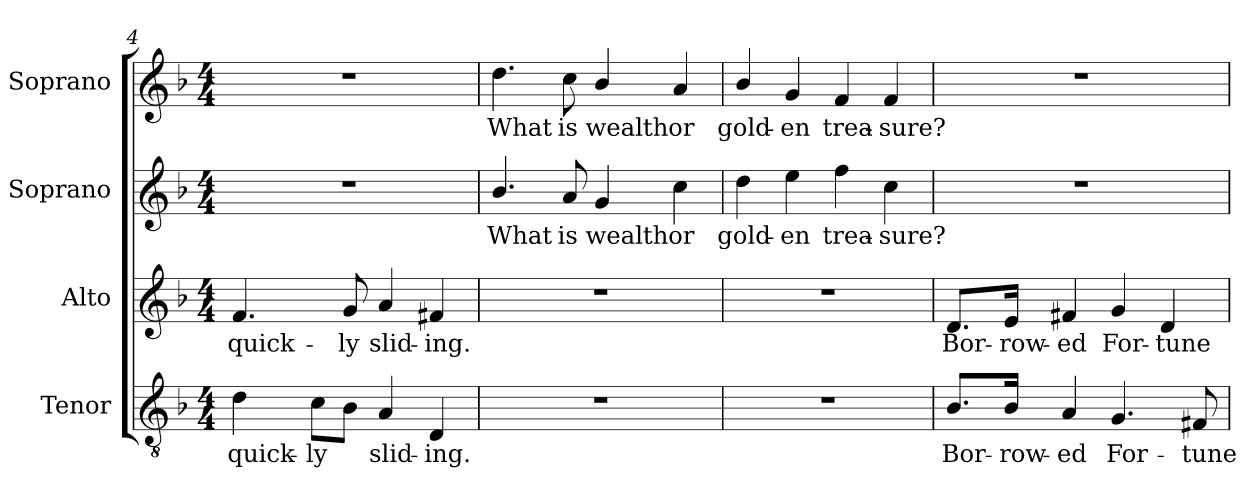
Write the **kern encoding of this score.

**kern	**text	**kern	**text	**kern	**text	**kern	**text
*part4	*part4	*part3	*part3	*part2	*part2	*part1	*part1
*staff4	*staff4	*staff3	*staff3	*staff2	*staff2	*staff1	*staff1
*I"Tenor	*	*I"Alto	*	*I"Soprano	*	*I"Soprano	*
*I'T.	*	*I'A.	*	*I'S.	*	*I'S.	*
*clefGv2	*	*clefG2	*	*clefG2	*	*clefG2	*
*ITrd7c12	*	*	*	*	*	*	*
*k[b-]	*	*k[b-]	*	*k[b-]	*	*k[b-]	*
*F:	*	*F:	*	*F:	*	*F:	*
*M4/4	*	*M4/4	*	*M4/4	*	*M4/4	*
=4	=4	=4	=4	=4	=4	=4	=4
!	!LO:LY:b:color=#000000	!	!	!	!	!	!
!	!	!	!LO:LY:b:color=#000000	!	!	!	!
4Di\	quick-	4.fi/	quick-	1r	.	1r	.
!	!LO:LY:b:color=#000000	!	!	!	!	!	!
8Ci\L	-ly	.	.	.	.	.	.
!	!	!	!LO:LY:b:color=#000000	!	!	!	!
8BB-i\J	.	8gi/	-ly	.	.	.	.
!	!LO:LY:b:color=#000000	!	!	!	!	!	!
!	!	!	!LO:LY:b:color=#000000	!	!	!	!
4AAi/	slid-	4ai/	slid-	.	.	.	.
!	!LO:LY:b:color=#000000	!	!	!	!	!	!
!	!	!	!LO:LY:b:color=#000000	!	!	!	!
4DDi/	-ing.	4f#Xi/	-ing.	.	.	.	.
!!LO:LB:g=z
=5	=5	=5	=5	=5	=5	=5	=5
!	!	!	!	!	!LO:LY:b:color=#000000	!	!
!	!	!	!	!	!	!	!LO:LY:b:color=#000000
1r	.	1r	.	4.b-i/	What	4.ddi\	What
!	!	!	!	!	!LO:LY:b:color=#000000	!	!
!	!	!	!	!	!	!	!LO:LY:b:color=#000000
.	.	.	.	8ai/	is	8cci\	is
!	!	!	!	!	!LO:LY:b:color=#000000	!	!
!	!	!	!	!	!	!	!LO:LY:b:color=#000000
.	.	.	.	4gi/	wealth	4b-i/	wealth
!	!	!	!	!	!LO:LY:b:color=#000000	!	!
!	!	!	!	!	!	!	!LO:LY:b:color=#000000
.	.	.	.	4cci\	or	4ai/	or
=6	=6	=6	=6	=6	=6	=6	=6
!	!	!	!	!	!LO:LY:b:color=#000000	!	!
!	!	!	!	!	!	!	!LO:LY:b:color=#000000
1r	.	1r	.	4ddi\	gold-	4b-i/	gold-
!	!	!	!	!	!LO:LY:b:color=#000000	!	!
!	!	!	!	!	!	!	!LO:LY:b:color=#000000
.	.	.	.	4eei\	-en	4gi/	-en
!	!	!	!	!	!LO:LY:b:color=#000000	!	!
!	!	!	!	!	!	!	!LO:LY:b:color=#000000
.	.	.	.	4ffi\	trea-	4fi/	trea-
!	!	!	!	!	!LO:LY:b:color=#000000	!	!
!	!	!	!	!	!	!	!LO:LY:b:color=#000000
.	.	.	.	4cci\	-sure?	4fi/	-sure?
=7	=7	=7	=7	=7	=7	=7	=7
!	!LO:LY:b:color=#000000	!	!	!	!	!	!
!	!	!	!LO:LY:b:color=#000000	!	!	!	!
8.BB-i/L	Bor-	8.di/L	Bor-	1r	.	1r	.
!	!LO:LY:b:color=#000000	!	!	!	!	!	!
!	!	!	!LO:LY:b:color=#000000	!	!	!	!
16BB-i/Jk	-row-	16ei/Jk	-row-	.	.	.	.
!	!LO:LY:b:color=#000000	!	!	!	!	!	!
!	!	!	!LO:LY:b:color=#000000	!	!	!	!
4AAi/	-ed	4f#Xi/	-ed	.	.	.	.
!	!LO:LY:b:color=#000000	!	!	!	!	!	!
!	!	!	!LO:LY:b:color=#000000	!	!	!	!
4.GGi/	For-	4gi/	For-	.	.	.	.
!	!	!	!LO:LY:b:color=#000000	!	!	!	!
.	.	4di/	-tune	.	.	.	.
!	!LO:LY:b:color=#000000	!	!	!	!	!	!
8FF#Xi/	-tune	.	.	.	.	.	.
=	=	=	=	=	=	=	=
*-	*-	*-	*-	*-	*-	*-	*-
